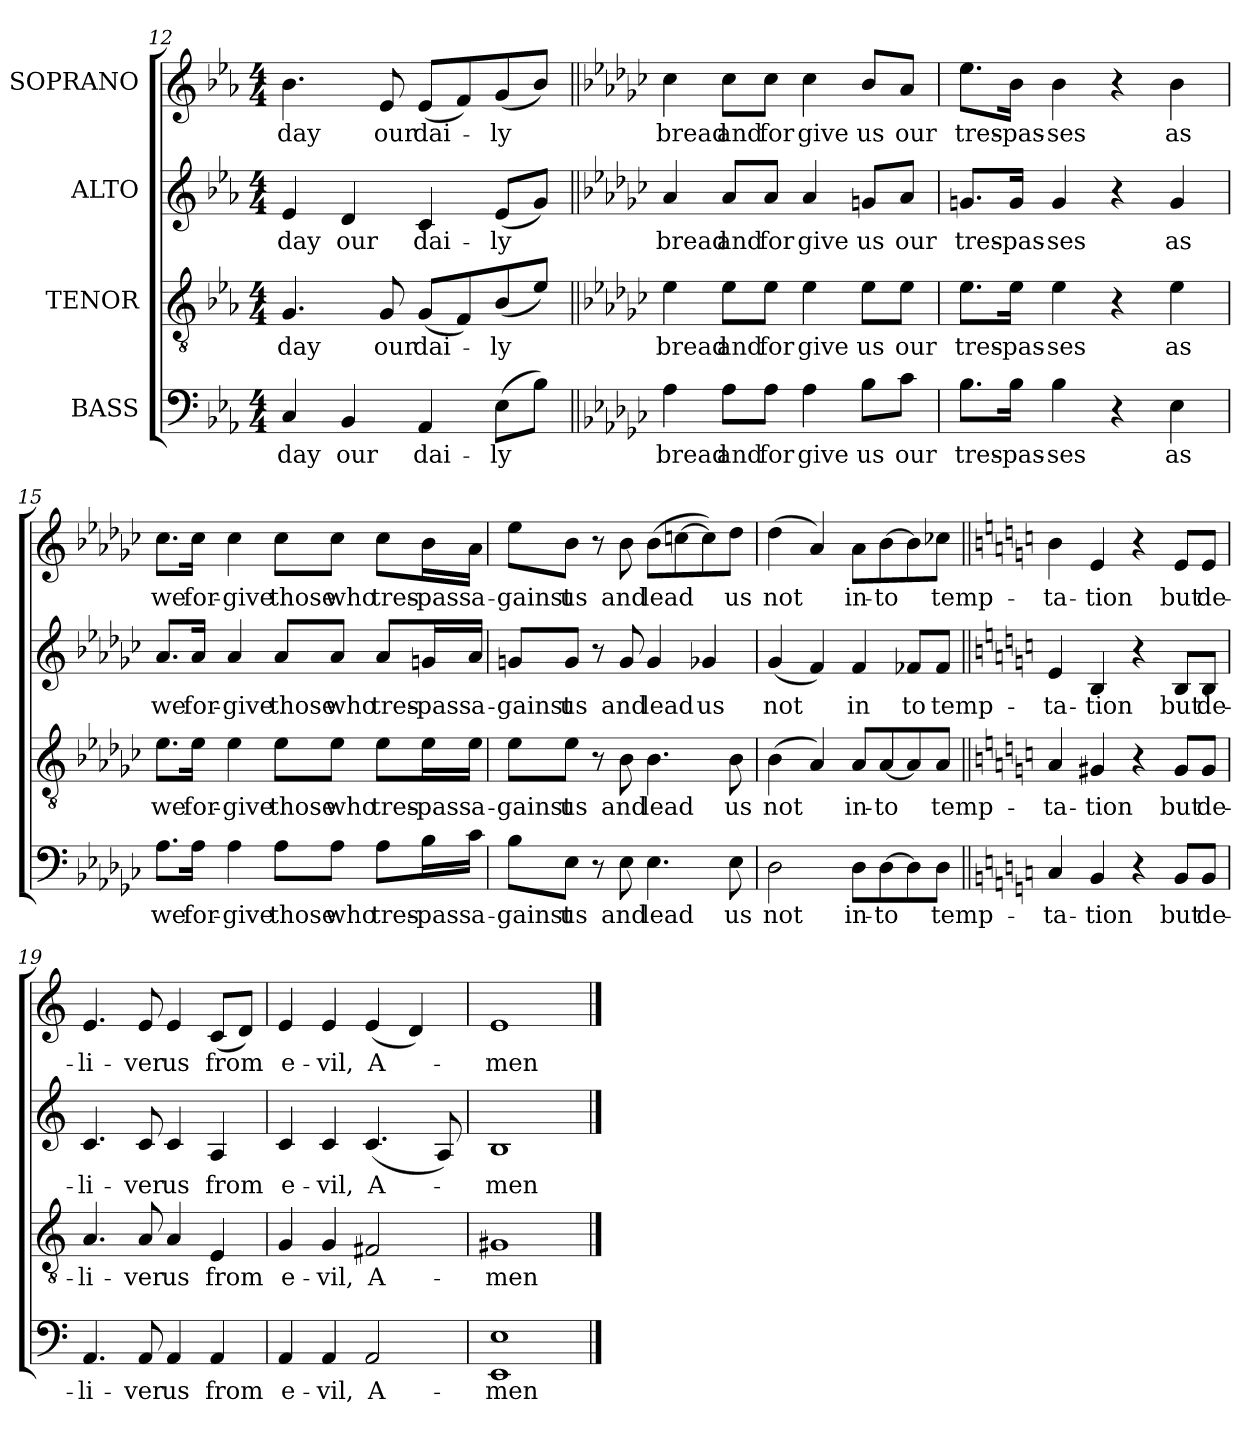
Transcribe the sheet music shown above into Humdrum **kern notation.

**kern	**text	**kern	**text	**kern	**text	**kern	**text
*part4	*part4	*part3	*part3	*part2	*part2	*part1	*part1
*staff4	*staff4	*staff3	*staff3	*staff2	*staff2	*staff1	*staff1
*I"BASS	*	*I"TENOR	*	*I"ALTO	*	*I"SOPRANO	*
*clefF4	*	*clefGv2	*	*clefG2	*	*clefG2	*
*k[b-e-a-]	*	*k[b-e-a-]	*	*k[b-e-a-]	*	*k[b-e-a-]	*
*E-:	*	*E-:	*	*E-:	*	*E-:	*
*M4/4	*	*M4/4	*	*M4/4	*	*M4/4	*
=12	=12	=12	=12	=12	=12	=12	=12
!	!LO:LY:b	!	!LO:LY:b	!	!LO:LY:b	!	!LO:LY:b
4C/	day	4.G/	day	4e-/	day	4.b-\	day
!	!LO:LY:b	!	!	!	!LO:LY:b	!	!
4BB-/	our	.	.	4d/	our	.	.
!	!	!	!LO:LY:b	!	!	!	!LO:LY:b
.	.	8G/	our	.	.	8e-/	our
!	!LO:LY:b	!	!LO:LY:b	!	!LO:LY:b	!	!LO:LY:b
4AA-/	dai-	(<8G/L	dai-	4c/	dai-	(<8e-/L	dai-
.	.	8F/)	.	.	.	8f/)	.
!	!LO:LY:b	!	!LO:LY:b	!	!LO:LY:b	!	!LO:LY:b
(>8E-\L	-ly	(<8B-/	-ly	(<8e-/L	-ly	(<8g/	-ly
8B-\J)	.	8e-/J)	.	8g/J)	.	8b-/J)	.
!!LO:LB:g=z
=13||	=13||	=13||	=13||	=13||	=13||	=13||	=13||
*k[b-e-a-d-g-c-]	*	*k[b-e-a-d-g-c-]	*	*k[b-e-a-d-g-c-]	*	*k[b-e-a-d-g-c-]	*
*G-:	*	*G-:	*	*G-:	*	*G-:	*
!	!LO:LY:b	!	!LO:LY:b	!	!LO:LY:b	!	!LO:LY:b
4A-\	bread	4e-\	bread	4a-/	bread	4cc-\	bread
!	!LO:LY:b	!	!LO:LY:b	!	!LO:LY:b	!	!LO:LY:b
8A-\L	and	8e-\L	and	8a-/L	and	8cc-\L	and
!	!LO:LY:b	!	!LO:LY:b	!	!LO:LY:b	!	!LO:LY:b
8A-\J	for	8e-\J	for	8a-/J	for	8cc-\J	for
!	!LO:LY:b	!	!LO:LY:b	!	!LO:LY:b	!	!LO:LY:b
4A-\	give	4e-\	give	4a-/	give	4cc-\	give
!	!LO:LY:b	!	!LO:LY:b	!	!LO:LY:b	!	!LO:LY:b
8B-\L	us	8e-\L	us	8gn/L	us	8b-/L	us
!	!LO:LY:b	!	!LO:LY:b	!	!LO:LY:b	!	!LO:LY:b
8c-\J	our	8e-\J	our	8a-/J	our	8a-/J	our
=14	=14	=14	=14	=14	=14	=14	=14
!	!LO:LY:b	!	!LO:LY:b	!	!LO:LY:b	!	!LO:LY:b
8.B-\L	tres-	8.e-\L	tres-	8.gn/L	tres-	8.ee-\L	tres-
!	!LO:LY:b	!	!LO:LY:b	!	!LO:LY:b	!	!LO:LY:b
16B-\Jk	-pas-	16e-\Jk	-pas-	16g/Jk	-pas-	16b-\Jk	-pas-
!	!LO:LY:b:rj	!	!LO:LY:b:rj	!	!LO:LY:b:rj	!	!LO:LY:b:rj
4B-\	-ses	4e-\	-ses	4g/	-ses	4b-\	-ses
4r	.	4r	.	4r	.	4r	.
!	!LO:LY:b	!	!LO:LY:b	!	!LO:LY:b	!	!LO:LY:b
4E-\	as	4e-\	as	4g/	as	4b-\	as
=15	=15	=15	=15	=15	=15	=15	=15
!	!LO:LY:b	!	!LO:LY:b	!	!LO:LY:b	!	!LO:LY:b
8.A-\L	we	8.e-\L	we	8.a-/L	we	8.cc-\L	we
!	!LO:LY:b	!	!LO:LY:b	!	!LO:LY:b	!	!LO:LY:b
16A-\Jk	for-	16e-\Jk	for-	16a-/Jk	for-	16cc-\Jk	for-
!	!LO:LY:b:rj	!	!LO:LY:b:rj	!	!LO:LY:b:rj	!	!LO:LY:b:rj
4A-\	-give	4e-\	-give	4a-/	-give	4cc-\	-give
!	!LO:LY:b	!	!LO:LY:b	!	!LO:LY:b	!	!LO:LY:b
8A-\L	those	8e-\L	those	8a-/L	those	8cc-\L	those
!	!LO:LY:b	!	!LO:LY:b	!	!LO:LY:b	!	!LO:LY:b
8A-\J	who	8e-\J	who	8a-/J	who	8cc-\J	who
!	!LO:LY:b	!	!LO:LY:b	!	!LO:LY:b	!	!LO:LY:b
8A-\L	tres-	8e-\L	tres-	8a-/L	tres-	8cc-\L	tres-
!	!LO:LY:b:rj	!	!LO:LY:b:rj	!	!LO:LY:b:rj	!	!LO:LY:b:rj
16B-\L	-pass	16e-\L	-pass	16gn/L	-pass	16b-\L	-pass
!	!LO:LY:b	!	!LO:LY:b	!	!LO:LY:b	!	!LO:LY:b
16c-\JJ	a-	16e-\JJ	a-	16a-/JJ	a-	16a-\JJ	a-
!!LO:PB:g=z
=16	=16	=16	=16	=16	=16	=16	=16
!	!LO:LY:b	!	!LO:LY:b	!	!LO:LY:b	!	!LO:LY:b
8B-\L	-gainst	8e-\L	-gainst	8gn/L	-gainst	8ee-\L	-gainst
!	!LO:LY:b	!	!LO:LY:b	!	!LO:LY:b	!	!LO:LY:b
8E-\J	us	8e-\J	us	8g/J	us	8b-\J	us
8r	.	8r	.	8r	.	8r	.
!	!LO:LY:b	!	!LO:LY:b	!	!LO:LY:b	!	!LO:LY:b
8E-\	and	8B-\	and	8g/	and	8b-\	and
!	!LO:LY:b	!	!LO:LY:b	!	!LO:LY:b	!	!LO:LY:b
4.E-\	lead	4.B-\	lead	4g/	lead	(>8b-\L	lead
.	.	.	.	.	.	[>8ccn\	.
!	!	!	!	!	!LO:LY:b	!	!
.	.	.	.	4g-X/	us	8cc\])	.
!	!LO:LY:b	!	!LO:LY:b	!	!	!	!LO:LY:b
8E-\	us	8B-\	us	.	.	8dd-\J	us
=17	=17	=17	=17	=17	=17	=17	=17
!	!LO:LY:b	!	!LO:LY:b	!	!LO:LY:b	!	!LO:LY:b
2D-\	not	(>4B-\	not	(<4g-/	not	(>4dd-\	not
.	.	4A-/)	.	4f/)	.	4a-/)	.
!	!LO:LY:b	!	!LO:LY:b	!	!LO:LY:b	!	!LO:LY:b
8D-\L	in-	8A-/L	in-	4f/	in	8a-\L	in-
!	!LO:LY:b	!	!LO:LY:b	!	!	!	!LO:LY:b
[>8D-\	-to	[<8A-/	-to	.	.	[>8b-\	-to
!	!	!	!	!	!LO:LY:b	!	!
8D-\]	.	8A-/]	.	8f-X/L	to	8b-\]	.
!	!LO:LY:b	!	!LO:LY:b	!	!LO:LY:b	!	!LO:LY:b
8D-\J	temp-	8A-/J	temp-	8f-/J	temp-	8cc-X\J	temp-
!!LO:LB:g=z
=18||	=18||	=18||	=18||	=18||	=18||	=18||	=18||
*k[]	*	*k[]	*	*k[]	*	*k[]	*
*C:	*	*C:	*	*C:	*	*C:	*
!	!LO:LY:b	!	!LO:LY:b	!	!LO:LY:b	!	!LO:LY:b
4C/	-ta-	4A/	-ta-	4e/	-ta-	4b\	-ta-
!	!LO:LY:b	!	!LO:LY:b	!	!LO:LY:b	!	!LO:LY:b
4BB/	-tion	4G#X/	-tion	4B/	-tion	4e/	-tion
4r	.	4r	.	4r	.	4r	.
!	!LO:LY:b	!	!LO:LY:b	!	!LO:LY:b	!	!LO:LY:b
8BB/L	but	8G#/L	but	8B/L	but	8e/L	but
!	!LO:LY:b	!	!LO:LY:b	!	!LO:LY:b	!	!LO:LY:b
8BB/J	de-	8G#/J	de-	8B/J	de-	8e/J	de-
=19	=19	=19	=19	=19	=19	=19	=19
!	!LO:LY:b	!	!LO:LY:b	!	!LO:LY:b	!	!LO:LY:b
4.AA/	-li-	4.A/	-li-	4.c/	-li-	4.e/	-li-
!	!LO:LY:b	!	!LO:LY:b	!	!LO:LY:b	!	!LO:LY:b
8AA/	-ver	8A/	-ver	8c/	-ver	8e/	-ver
!	!LO:LY:b	!	!LO:LY:b	!	!LO:LY:b	!	!LO:LY:b
4AA/	us	4A/	us	4c/	us	4e/	us
!	!LO:LY:b	!	!LO:LY:b	!	!LO:LY:b	!	!LO:LY:b
4AA/	from	4E/	from	4A/	from	(<8c/L	from
.	.	.	.	.	.	8d/J)	.
=20	=20	=20	=20	=20	=20	=20	=20
!	!LO:LY:b	!	!LO:LY:b	!	!LO:LY:b	!	!LO:LY:b
4AA/	e-	4G/	e-	4c/	e-	4e/	e-
!	!LO:LY:b	!	!LO:LY:b	!	!LO:LY:b	!	!LO:LY:b
4AA/	-vil,	4G/	-vil,	4c/	-vil,	4e/	-vil,
!	!LO:LY:b	!	!LO:LY:b	!	!LO:LY:b	!	!LO:LY:b
2AA/	A-	2F#X/	A-	(<4.c/	A-	(<4e/	A-
.	.	.	.	.	.	4d/)	.
.	.	.	.	8A/)	.	.	.
=21	=21	=21	=21	=21	=21	=21	=21
!	!LO:LY:b	!	!LO:LY:b	!	!LO:LY:b	!	!LO:LY:b
1EE 1E	-men	1G#X	-men	1B	-men	1e	-men
==	==	==	==	==	==	==	==
*-	*-	*-	*-	*-	*-	*-	*-
